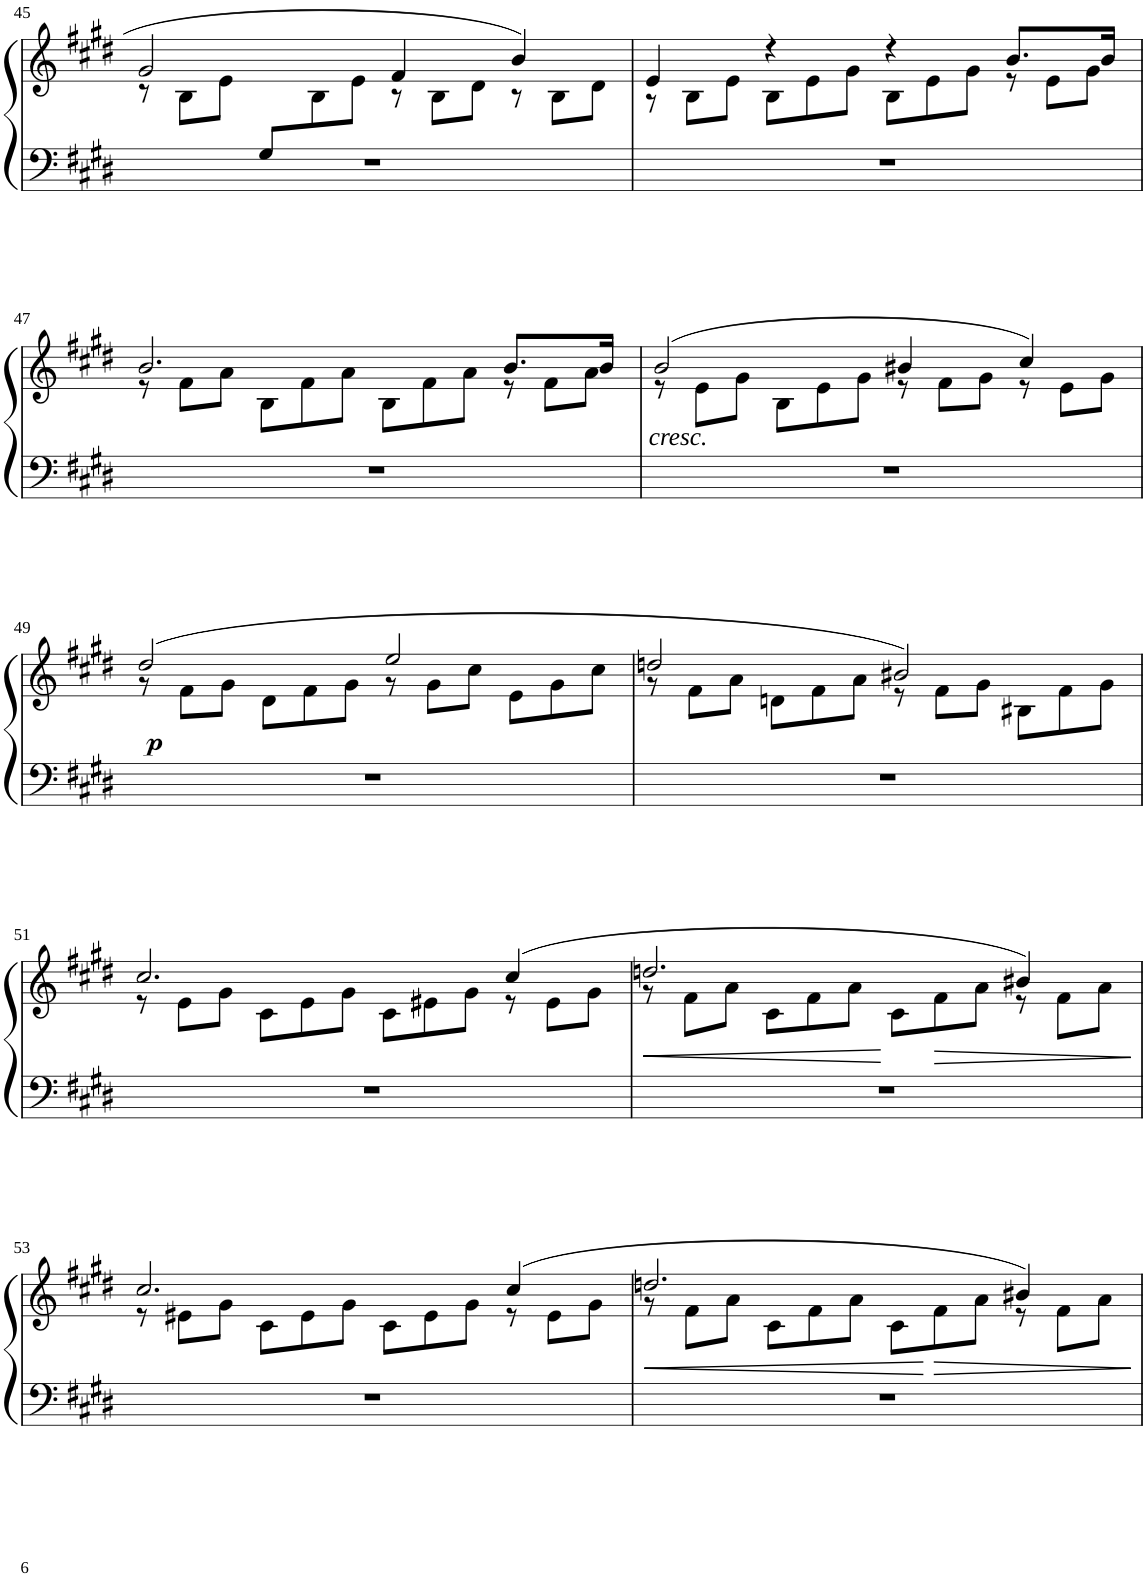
**kern	**kern	**dynam
*part1	*part1	*part1
*staff2	*staff1	*staff1/2
*I"Piano	*	*
*I'Pno	*	*
!!LO:PB:g=z
*clefF4	*clefG2	*
*k[f#c#g#d#]	*k[f#c#g#d#]	*
*M4/4	*M4/4	*
*met(c|)	*met(c|)	*
=45	=45	=45
*^	*^	*
*	*	*	*Xtuplet	*
4ryy	1r	2g#/	12r	.
.	.	.	12B\L	.
.	.	.	12e\J	.
*Xtuplet	*	*	*	*
12G#/L	.	.	12ryy	.
3%2ryy	.	.	12B\	.
.	.	.	12e\J	.
.	.	4f#/	12r	.
.	.	.	12B\L	.
.	.	.	12d#\J	.
.	.	4b/	12r	.
.	.	.	12B\L	.
.	.	.	12d#\J	.
*v	*v	*	*	*
=46	=46	=46	=46
1r	4e/	12r	.
.	.	12B\L	.
.	.	12e\J	.
.	4r	12B\L	.
.	.	12e\	.
.	.	12g#\J	.
.	4r	12B\L	.
.	.	12e\	.
.	.	12g#\J	.
.	8.b/L	12r	.
.	.	12e\L	.
.	.	12g#\J	.
.	16b/Jk	.	.
!!LO:LB:g=z	!!
=47	=47	=47	=47
1r	2.b/	12r	.
.	.	12f#\L	.
.	.	12a\J	.
.	.	12B\L	.
.	.	12f#\	.
.	.	12a\J	.
.	.	12B\L	.
.	.	12f#\	.
.	.	12a\J	.
.	8.b/L	12r	.
.	.	12f#\L	.
.	.	12a\J	.
.	16b/Jk	.	.
=48	=48	=48	=48
!	!LO:TX:b:i:t=cresc.	!	!
1r	(>2b/	12r	.
.	.	12e\L	.
.	.	12g#\J	.
.	.	12B\L	.
.	.	12e\	.
.	.	12g#\J	.
.	4b#X/	12r	.
.	.	12f#\L	.
.	.	12g#\J	.
.	4cc#/)	12r	.
.	.	12e\L	.
.	.	12g#\J	.
!!LO:LB:g=z	!!
=49	=49	=49	=49
!	!	!	!LO:DY:b
1r	(2dd#/	12r	p
.	.	12f#\L	.
.	.	12g#\J	.
.	.	12d#\L	.
.	.	12f#\	.
.	.	12g#\J	.
.	2ee/	12r	.
.	.	12g#\L	.
.	.	12cc#\J	.
.	.	12e\L	.
.	.	12g#\	.
.	.	12cc#\J	.
=50	=50	=50	=50
1r	2ddn/	12r	.
.	.	12f#\L	.
.	.	12a\J	.
.	.	12dn\L	.
.	.	12f#\	.
.	.	12a\J	.
.	2b#X/)	12r	.
.	.	12f#\L	.
.	.	12g#\J	.
.	.	12B#X\L	.
.	.	12f#\	.
.	.	12g#\J	.
!!LO:LB:g=z	!!
=51	=51	=51	=51
1r	2.cc#/	12r	.
.	.	12e\L	.
.	.	12g#\J	.
.	.	12c#\L	.
.	.	12e\	.
.	.	12g#\J	.
.	.	12c#\L	.
.	.	12e#X\	.
.	.	12g#\J	.
.	(4cc#/	12r	.
.	.	12e#\L	.
.	.	12g#\J	.
=52	=52	=52	=52
!	!	!	!LO:HP:b
1r	2.ddn/	12r	<
.	.	12f#\L	.
.	.	12a\J	.
.	.	12c#\L	.
.	.	12f#\	.
.	.	12a\J	.
.	.	12c#\L	[
!	!	!	!LO:HP:b
.	.	12f#\	>
.	.	12a\J	.
.	4b#X/)	12r	.
.	.	12f#\L	.
.	.	12a\J	.
!!LO:LB:g=z	!!
=53	=53	=53	=53
1r	2.cc#/	12r	.
.	.	12e#X\L	.
.	.	12g#\J	.
.	.	12c#\L	.
.	.	12e#\	.
.	.	12g#\J	.
.	.	12c#\L	.
.	.	12e#\	.
.	.	12g#\J	.
.	(4cc#/	12r	.
.	.	12e#\L	.
.	.	12g#\J	.
=54	=54	=54	=54
!	!	!	!LO:HP:b
1r	2.ddn/	12r	<
.	.	12f#\L	.
.	.	12a\J	.
.	.	12c#\L	.
.	.	12f#\	.
.	.	12a\J	.
.	.	12c#\L	.
.	.	12f#\	[
.	.	12a\J	.
.	4b#X/)	12r	.
.	.	12f#\L	.
.	.	12a\J	.
*	*v	*v	*
.	.	]
=	=	=
*-	*-	*-
